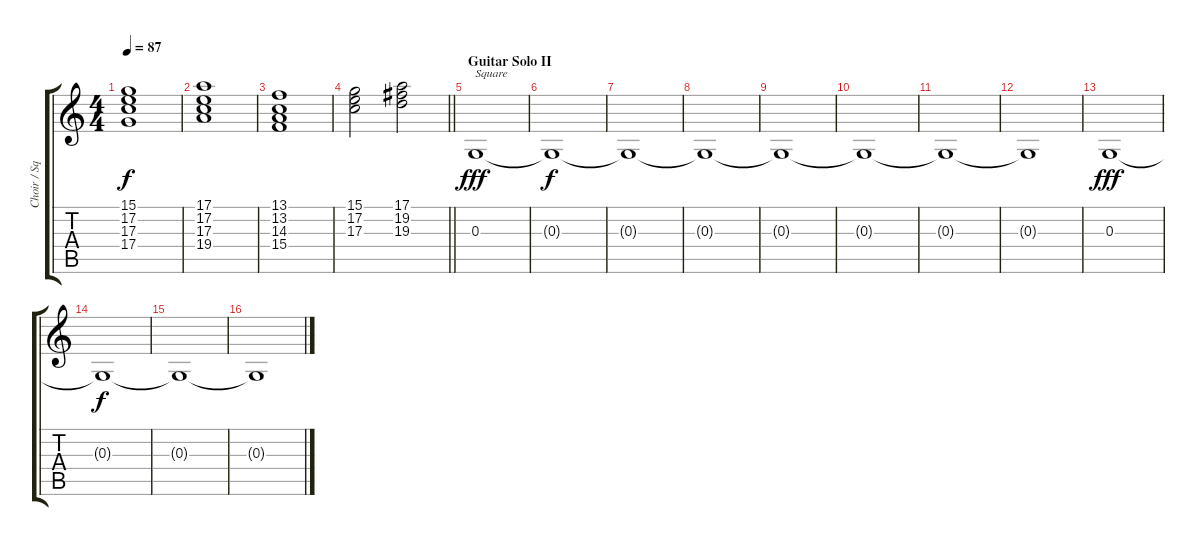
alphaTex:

\track ("Choir / Square / Sweep Pad / Marimba" "Choir / Sq") {instrument choiraahs}
\staff {score tabs}
\tuning (E4 B3 G3 D3 A2 E2) {hide}
\ts (4 4)
\tempo 87
\clef g2
\ks c
(15.1 17.2 17.3 17.4).1{dy f} |
(17.1 17.2 17.3 19.4).1 |
(13.1 13.2 14.3 15.4).1 |
\barLineRight lightlight
(15.1 17.2 17.3).2 (17.1 19.2 19.3).2 |
\section ("" "Guitar Solo II")
0.3.1{txt "Square" dy fff volume 11 instrument lead1square} |
0.3{t}.1{dy f} |
0.3{t}.1 |
0.3{t}.1 |
0.3{t}.1 |
0.3{t}.1 |
0.3{t}.1 |
0.3{t}.1 |
0.3.1{dy fff} |
0.3{t}.1{dy f} |
0.3{t}.1 |
0.3{t}.1
